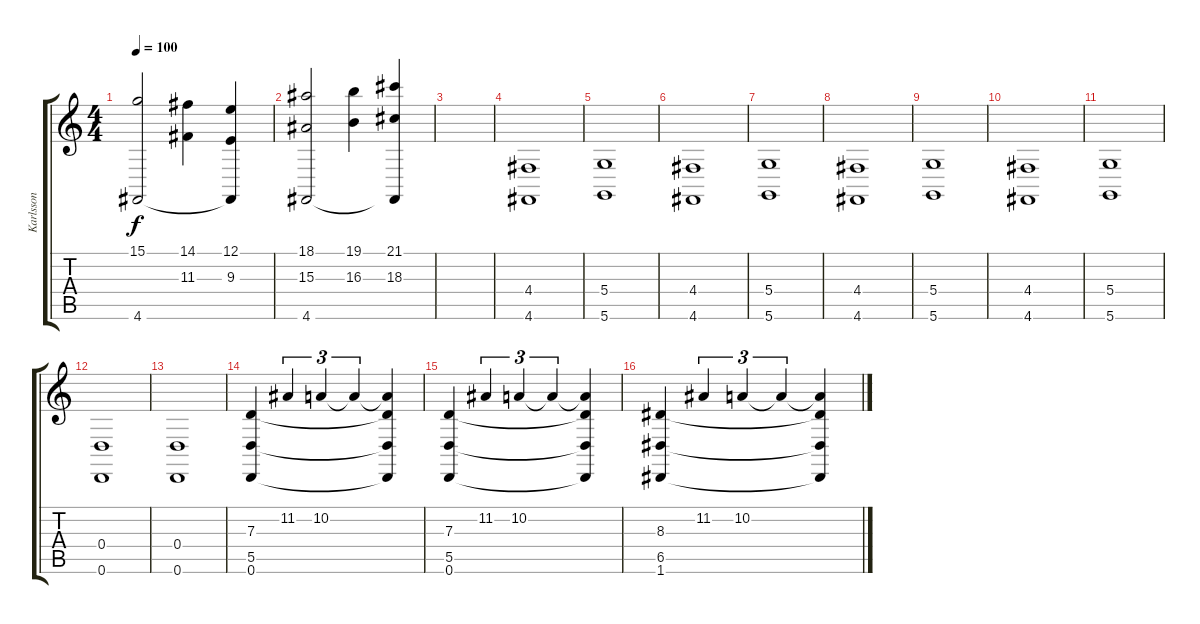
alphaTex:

\track ("Karlsson" "Karlsson") {instrument stringensemble1}
\staff {score tabs}
\tuning (E4 B3 G3 D3 A2 D2) {hide}
\ts (4 4)
\tempo 100
\clef g2
\ks c
(15.1{t} 4.6).2{dy f} (14.1 11.3).4 (12.1 9.3 4.6{t}).4 |
(18.1 15.3 4.6).2 (19.1 16.3).4 (21.1 18.3 4.6{t}).4 |
|
(4.4 4.6).1 |
(5.4 5.6).1 |
(4.4 4.6).1 |
(5.4 5.6).1 |
(4.4 4.6).1 |
(5.4 5.6).1 |
(4.4 4.6).1 |
(5.4 5.6).1 |
(0.4 0.6).1 |
(0.4 0.6).1 |
(7.3 5.5 0.6).4 11.2.4{tu (3 2)} 10.2.4{tu (3 2)} 10.2{t}.4{tu (3 2)} (10.2{t} 7.3{t} 5.5{t} 0.6{t}).4 |
(7.3 5.5 0.6).4 11.2.4{tu (3 2)} 10.2.4{tu (3 2)} 10.2{t}.4{tu (3 2)} (10.2{t} 7.3{t} 5.5{t} 0.6{t}).4 |
(8.3 6.5 1.6).4 11.2.4{tu (3 2)} 10.2.4{tu (3 2)} 10.2{t}.4{tu (3 2)} (10.2{t} 8.3{t} 6.5{t} 1.6{t}).4
